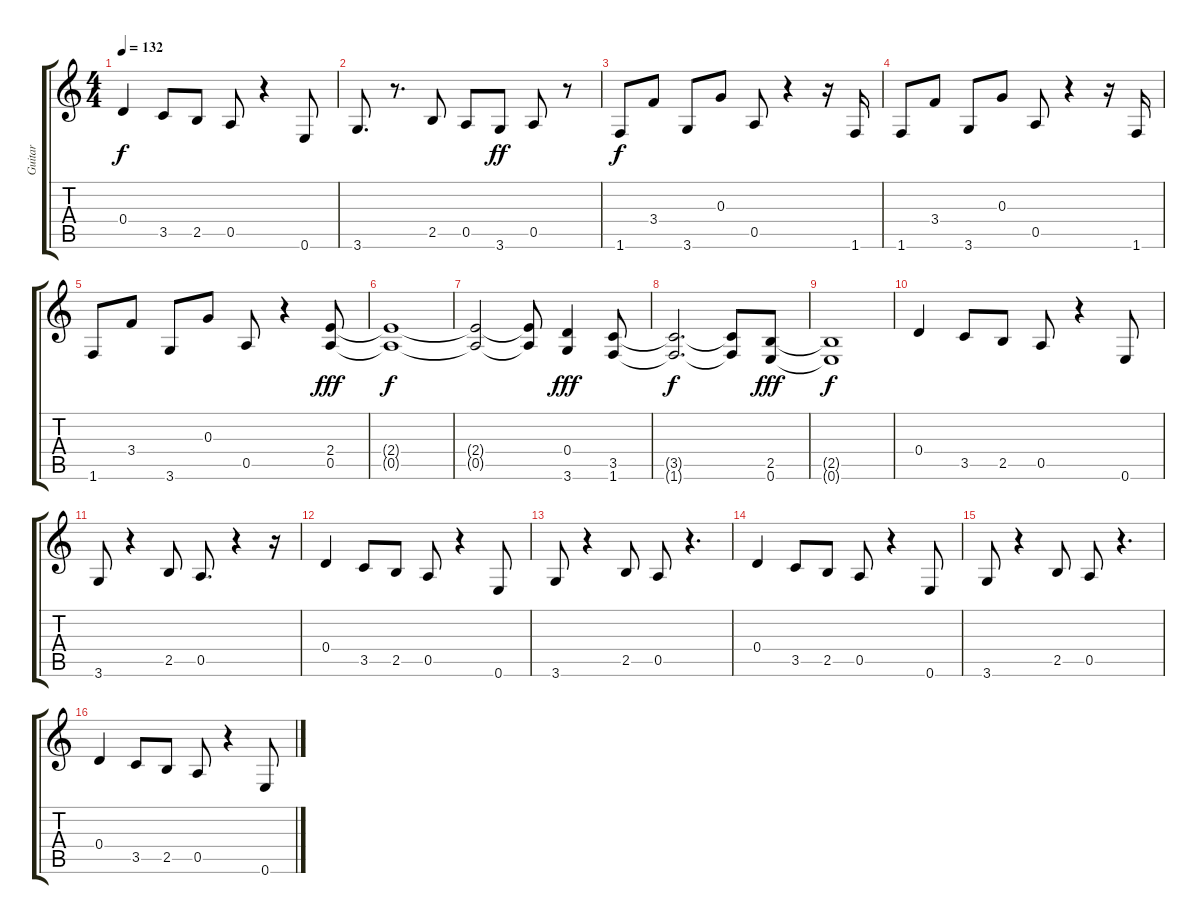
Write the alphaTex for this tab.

\track ("Guitar" "Guitar") {instrument electricguitarclean}
\staff {score tabs}
\tuning (E4 B3 G3 D3 A2 E2) {hide}
\ts (4 4)
\tempo 132
\clef g2
\ks c
0.4.4{dy f} 3.5.8 2.5.8 0.5.8 r.4 0.6.8 |
3.6.8{d} r.8{d} 2.5.8 0.5.8 3.6.8{dy ff} 0.5.8 r.8 |
1.6.8{dy f} 3.4.8 3.6.8 0.3.8 0.5.8 r.4 r.16 1.6.16 |
1.6.8 3.4.8 3.6.8 0.3.8 0.5.8 r.4 r.16 1.6.16 |
1.6.8 3.4.8 3.6.8 0.3.8 0.5.8 r.4 (2.4 0.5).8{dy fff} |
(2.4{t} 0.5{t}).1{dy f} |
(2.4{t} 0.5{t}).2 (2.4{t} 0.5{t}).8 (0.4 3.6).4{dy fff} (3.5 1.6).8 |
(3.5{t} 1.6{t}).2{d dy f} (3.5{t} 1.6{t}).8 (2.5 0.6).8{dy fff} |
(2.5{t} 0.6{t}).1{dy f} |
0.4.4 3.5.8 2.5.8 0.5.8 r.4 0.6.8 |
3.6.8 r.4 2.5.8 0.5.8{d} r.4 r.16 |
0.4.4 3.5.8 2.5.8 0.5.8 r.4 0.6.8 |
3.6.8 r.4 2.5.8 0.5.8 r.4{d} |
0.4.4 3.5.8 2.5.8 0.5.8 r.4 0.6.8 |
3.6.8 r.4 2.5.8 0.5.8 r.4{d} |
0.4.4 3.5.8 2.5.8 0.5.8 r.4 0.6.8
